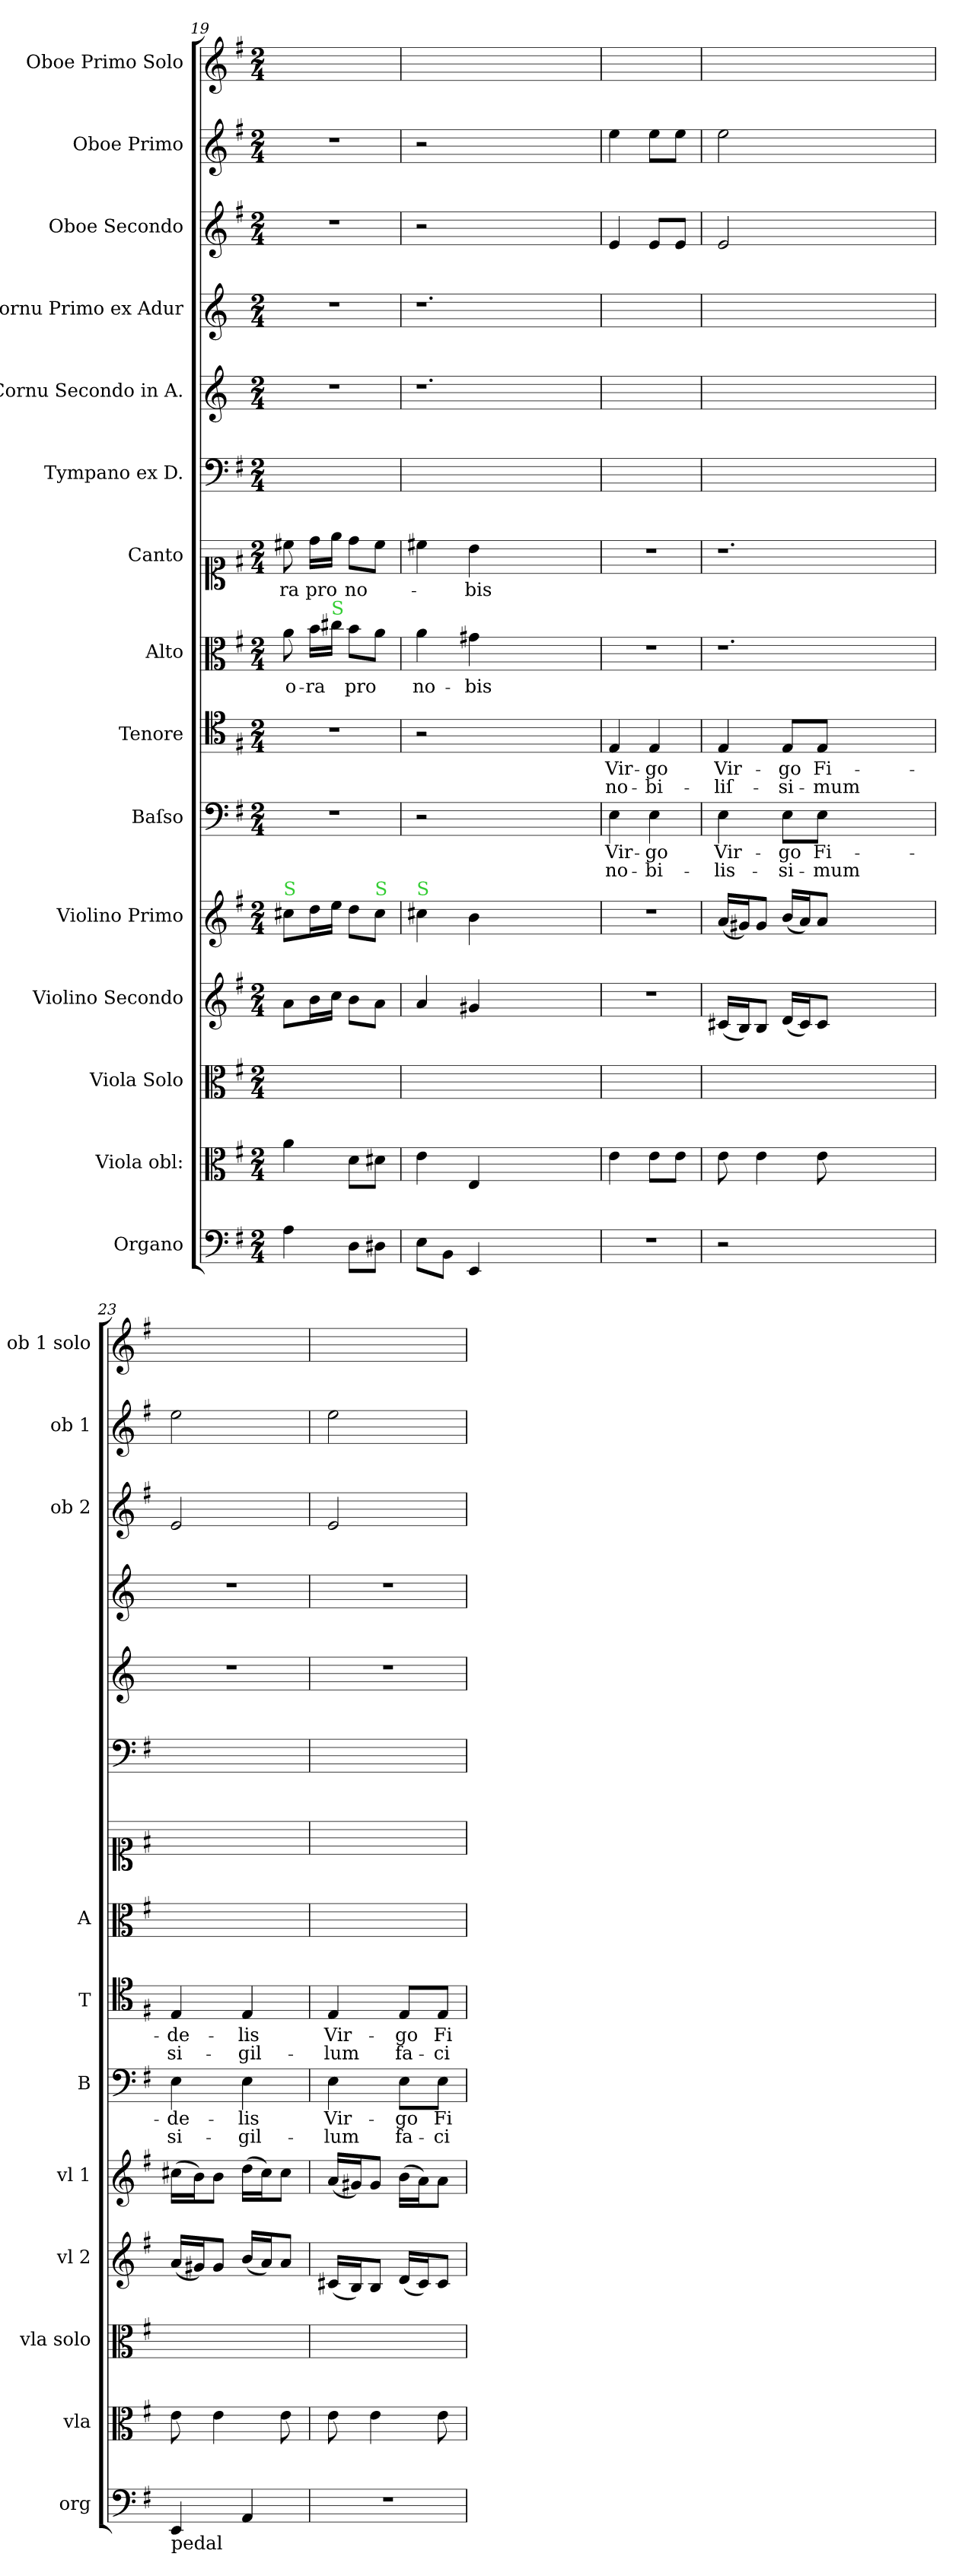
**kern	**kern	**kern	**kern	**dynam	**kern	**dynam	**kern	**text	**text	**kern	**text	**text	**kern	**text	**kern	**text	**kern	**kern	**kern	**kern	**dynam	**kern	**dynam	**kern
*part15	*part14	*part13	*part12	*part12	*part11	*part11	*part10	*part10	*part10	*part9	*part9	*part9	*part8	*part8	*part7	*part7	*part6	*part5	*part4	*part3	*part3	*part2	*part2	*part1
*staff15	*staff14	*staff13	*staff12	*staff12	*staff11	*staff11	*staff10	*staff10	*staff10	*staff9	*staff9	*staff9	*staff8	*staff8	*staff7	*staff7	*staff6	*staff5	*staff4	*staff3	*staff3	*staff2	*staff2	*staff1
*I"Organo	*I"Viola obl:	*I"Viola Solo	*I"Violino Secondo	*	*I"Violino Primo	*	*I"Baſso	*	*	*I"Tenore	*	*	*I"Alto	*	*I"Canto	*	*I"Tympano ex D.	*I"Cornu Secondo in A.	*I"Cornu Primo ex Adur	*I"Oboe Secondo	*	*I"Oboe Primo	*	*I"Oboe Primo Solo
*I'org	*I'vla	*I'vla solo	*I'vl 2	*	*I'vl 1	*	*I'B	*	*	*I'T	*	*	*I'A	*	*	*	*	*	*	*I'ob 2	*	*I'ob 1	*	*I'ob 1 solo
*clefF4	*clefC3	*clefC3	*clefG2	*	*clefG2	*	*clefF4	*	*	*clefC4	*	*	*clefC3	*	*clefC1	*	*clefF4	*clefG2	*clefG2	*clefG2	*	*clefG2	*	*clefG2
*	*	*	*	*	*	*	*	*	*	*	*	*	*	*	*	*	*	*ITrd3c5	*ITrd3c5	*	*	*	*	*
*k[f#]	*k[f#]	*k[f#]	*k[f#]	*	*k[f#]	*	*k[f#]	*	*	*k[f#]	*	*	*k[f#]	*	*k[f#]	*	*k[f#]	*k[f#]	*k[f#]	*k[f#]	*	*k[f#]	*	*k[f#]
*G:	*G:	*G:	*G:	*	*G:	*	*G:	*	*	*G:	*	*	*G:	*	*G:	*	*G:	*G:	*G:	*G:	*	*G:	*	*G:
*M2/4	*M2/4	*M2/4	*M2/4	*	*M2/4	*	*M2/4	*	*	*M2/4	*	*	*M2/4	*	*M2/4	*	*M2/4	*M2/4	*M2/4	*M2/4	*	*M2/4	*	*M2/4
=19	=19	=19	=19	=19	=19	=19	=19	=19	=19	=19	=19	=19	=19	=19	=19	=19	=19	=19	=19	=19	=19	=19	=19	=19
!	!	!	!	!	!LO:TX:a:color=limegreen:t=S	!	!	!	!	!	!	!	!	!	!	!	!	!	!	!	!	!	!	!
4A\	4a\	2ryy	8a\L	.	8cc#X\L	.	2r	.	.	2r	.	.	8a\	o-	8cc#X\	-ra	2ryy	2r	2r	2r	.	2r	.	2ryy
.	.	.	16b\L	.	16dd\L	.	.	.	.	.	.	.	16b\LL	-ra	16dd\LL	pro	.	.	.	.	.	.	.	.
!	!	!	!	!	!	!	!	!	!	!	!	!	!LO:TX:a:color=limegreen:t=S	!	!	!	!	!	!	!	!	!	!	!
.	.	.	16cc\JJ	.	16ee\JJ	.	.	.	.	.	.	.	16cc#X\JJ	.	16ee\JJ	.	.	.	.	.	.	.	.	.
8D\L	8d\L	.	8b\L	.	8dd\L	.	.	.	.	.	.	.	8b\L	pro	8dd\L	no-	.	.	.	.	.	.	.	.
!	!	!	!	!	!LO:TX:a:color=limegreen:t=S	!	!	!	!	!	!	!	!	!	!	!	!	!	!	!	!	!	!	!
8D#X\J	8d#X\J	.	8a\J	.	8cc#\J	.	.	.	.	.	.	.	8a\J	.	8cc#\J	.	.	.	.	.	.	.	.	.
=20	=20	=20	=20	=20	=20	=20	=20	=20	=20	=20	=20	=20	=20	=20	=20	=20	=20	=20	=20	=20	=20	=20	=20	=20
!	!	!	!	!	!LO:TX:a:color=limegreen:t=S	!	!	!	!	!	!	!	!	!	!	!	!	!	!	!	!	!	!	!
8E\L	4e\	2ryy	4a/	.	4cc#X\	.	2r	.	.	2r	.	.	4a\	no-	4cc#X\	.	2ryy	1.r	1.r	2r	.	2r	.	2ryy
8BB\J	.	.	.	.	.	.	.	.	.	.	.	.	.	.	.	.	.	.	.	.	.	.	.	.
4EE/	4E/	.	4g#X/	.	4b\	.	.	.	.	.	.	.	4g#X\	-bis	4b\	-bis	.	.	.	.	.	.	.	.
1ryy	1ryy	1ryy	1ryy	.	1ryy	.	1ryy	.	.	1ryy	.	.	1ryy	.	1ryy	.	1ryy	.	.	1ryy	.	1ryy	.	1ryy
=21	=21	=21	=21	=21	=21	=21	=21	=21	=21	=21	=21	=21	=21	=21	=21	=21	=21	=21	=21	=21	=21	=21	=21	=21
!	!	!	!	!	!	!	!	!	!	!	!	!	!	!	!	!	!	!	!	!	!LO:DY:b	!	!LO:DY:b	!
2r	4e\	2ryy	2r	.	2r	.	4E\	Vir-	no-	4E/	Vir-	no-	2r	.	2r	.	2ryy	2ryy	2ryy	4e/	po	4ee\	po&colon;	2ryy
.	8e\L	.	.	.	.	.	4E\	-go	-bi-	4E/	-go	-bi-	.	.	.	.	.	.	.	8e/L	.	8ee\L	.	.
.	8e\J	.	.	.	.	.	.	.	.	.	.	.	.	.	.	.	.	.	.	8e/J	.	8ee\J	.	.
=22	=22	=22	=22	=22	=22	=22	=22	=22	=22	=22	=22	=22	=22	=22	=22	=22	=22	=22	=22	=22	=22	=22	=22	=22
!	!	!	!	!LO:DY:rj	!	!LO:DY:b	!	!	!	!	!LO:LY:i	!	!	!	!	!	!	!	!	!	!	!	!	!
2r	8e\	2ryy	(16c#X/LL	po	(16a/LL	po&colon;	4E\	Vir-	-lis-	4E/	Vir-	-liſ-	1.r	.	1.r	.	2ryy	1.ryy	1.ryy	2e/	.	2ee\	.	2ryy
.	.	.	16B/J)	.	16g#X/J)	.	.	.	.	.	.	.	.	.	.	.	.	.	.	.	.	.	.	.
.	4e\	.	8B/J	.	8g#/J	.	.	.	.	.	.	.	.	.	.	.	.	.	.	.	.	.	.	.
!	!	!	!	!	!	!	!	!	!	!	!LO:LY:i	!	!	!	!	!	!	!	!	!	!	!	!	!
.	.	.	(16d/LL	.	(16b/LL	.	8E\L	-go	-si-	8E/L	-go	-si-	.	.	.	.	.	.	.	.	.	.	.	.
.	.	.	16c#/J)	.	16a/J)	.	.	.	.	.	.	.	.	.	.	.	.	.	.	.	.	.	.	.
.	8e\	.	8c#/J	.	8a/J	.	8E\J	Fi-	-mum	8E/J	Fi-	-mum	.	.	.	.	.	.	.	.	.	.	.	.
1ryy	1ryy	1ryy	1ryy	.	1ryy	.	1ryy	.	.	1ryy	.	.	.	.	.	.	1ryy	.	.	1ryy	.	1ryy	.	1ryy
=23	=23	=23	=23	=23	=23	=23	=23	=23	=23	=23	=23	=23	=23	=23	=23	=23	=23	=23	=23	=23	=23	=23	=23	=23
!LO:TX:b:t=pedal	!	!	!	!	!	!	!	!	!	!	!	!	!	!	!	!	!	!	!	!	!	!	!	!
4EE/	8e\	2ryy	(16a/LL	.	(16cc#X\LL	.	4E\	-de-	si-	4E/	-de-	si-	2ryy	.	2ryy	.	2ryy	2r	2r	2e/	.	2ee\	.	2ryy
.	.	.	16g#X/J)	.	16b\J)	.	.	.	.	.	.	.	.	.	.	.	.	.	.	.	.	.	.	.
.	4e\	.	8g#/J	.	8b\J	.	.	.	.	.	.	.	.	.	.	.	.	.	.	.	.	.	.	.
4AA/	.	.	(16b/LL	.	(16dd\LL	.	4E\	-lis	-gil-	4E/	-lis	-gil-	.	.	.	.	.	.	.	.	.	.	.	.
.	.	.	16a/J)	.	16cc#\J)	.	.	.	.	.	.	.	.	.	.	.	.	.	.	.	.	.	.	.
.	8e\	.	8a/J	.	8cc#\J	.	.	.	.	.	.	.	.	.	.	.	.	.	.	.	.	.	.	.
=24	=24	=24	=24	=24	=24	=24	=24	=24	=24	=24	=24	=24	=24	=24	=24	=24	=24	=24	=24	=24	=24	=24	=24	=24
2r	8e\	2ryy	(16c#X/LL	.	(16a/LL	.	4E\	Vir-	-lum	4E/	Vir-	-lum	2ryy	.	2ryy	.	2ryy	2r	2r	2e/	.	2ee\	.	2ryy
.	.	.	16B/J)	.	16g#X/J)	.	.	.	.	.	.	.	.	.	.	.	.	.	.	.	.	.	.	.
.	4e\	.	8B/J	.	8g#/J	.	.	.	.	.	.	.	.	.	.	.	.	.	.	.	.	.	.	.
.	.	.	(16d/LL	.	(16b\LL	.	8E\L	-go	fa-	8E/L	-go	fa-	.	.	.	.	.	.	.	.	.	.	.	.
.	.	.	16c#/J)	.	16a\J)	.	.	.	.	.	.	.	.	.	.	.	.	.	.	.	.	.	.	.
.	8e\	.	8c#/J	.	8a\J	.	8E\J	Fi-	-ci	8E/J	Fi-	-ci	.	.	.	.	.	.	.	.	.	.	.	.
=	=	=	=	=	=	=	=	=	=	=	=	=	=	=	=	=	=	=	=	=	=	=	=	=
*-	*-	*-	*-	*-	*-	*-	*-	*-	*-	*-	*-	*-	*-	*-	*-	*-	*-	*-	*-	*-	*-	*-	*-	*-
